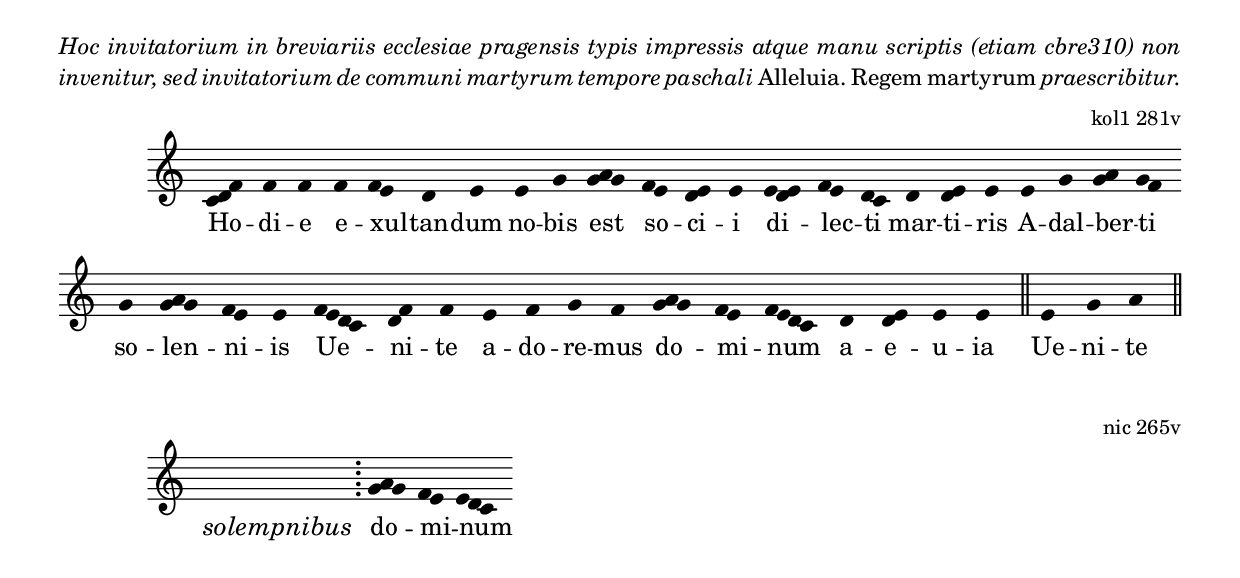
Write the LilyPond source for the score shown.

\version "2.19.32"

\include "../lib/synopsis.ily"

\markup\justify\italic{
  Hoc invitatorium in breviariis ecclesiae pragensis typis impressis
  atque manu scriptis (etiam cbre310)
  non invenitur, sed invitatorium de communi martyrum tempore paschali
  \upright{Alleluia. Regem martyrum} praescribitur.
}

\score {
  \transpose c c' {
    \plainchant
    \melisma { c d f } f f \bar "" f \melisma { f e } d e \bar "" e g \bar "" \melisma { g a g } \bar ""
    \melisma { f e } \melisma { d e } e \bar "" \melisma { e d e } \melisma { f e } \melisma { d c } \bar ""
    d \bar "" \melisma { d e } e \bar "" e g \melisma { g a } \melisma { g f } \bar "" g \melisma { g a g } \melisma { f e } e \bar ""
    \melisma { f e d c } \melisma { d f } f \bar "" e f g f \bar "" \melisma { g a g } \melisma { f e } \melisma { f e d c } \bar "" d \melisma { d e } e e \bar "||"

    e g a \bar "||"
  }
  \addlyrics {
    Ho -- di -- e e -- xul -- tan -- dum no -- bis est
    so -- ci -- i di -- lec -- ti
    mar -- ti -- ris A -- dal -- ber -- ti so -- len -- ni -- is
    Ue -- ni -- te a -- do -- re -- mus do -- mi -- num a -- e -- u -- ia

    Ue -- ni -- te
  }
  \header {
    quid = "invitatorium"
    fontes = "kol1 281v"
  }
}

\score {
  \transpose c c' {
    \plainchant
    \hideNotes a a a a \unHideNotes \bar ";" % rozdil jen v textu, noty stejne
    \melisma { g a g } \melisma { f e } \melisma { e d c }
  }
  \addlyrics {
    \lyrit so -- lem -- pni -- bus \lyrrev
    do -- mi -- num
  }
  \header {
    fontes = "nic 265v"
  }
}